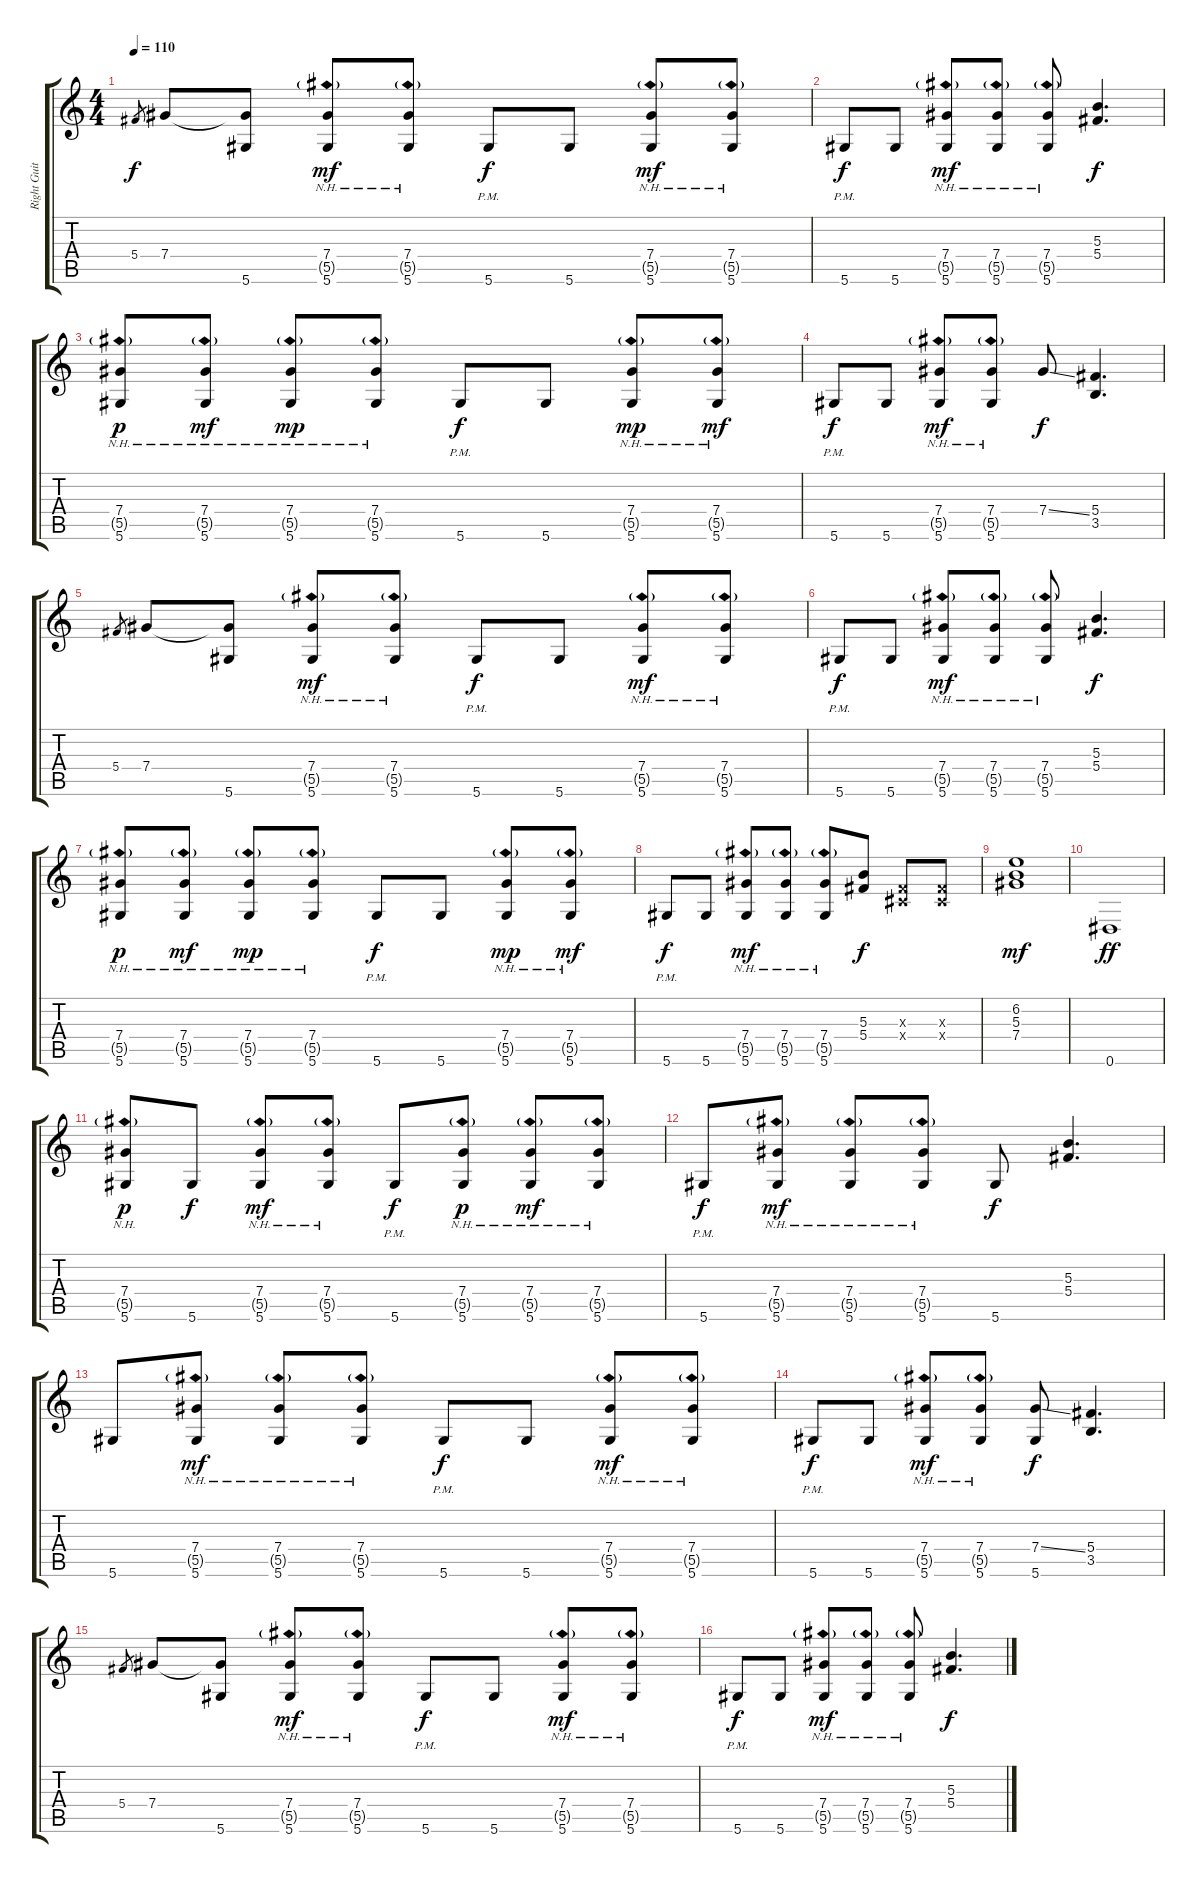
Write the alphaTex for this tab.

\track ("Right Guitar" "Right Guit") {instrument overdrivenguitar}
\staff {score tabs}
\tuning (Eb4 Bb3 Gb3 Db3 Ab2 Eb2) {hide}
\ts (4 4)
\tempo 110
\clef g2
\ks c
5.4.8{gr dy f} 7.4.8 (7.4{t} 5.6).8 (7.4 5.5{nh g} 5.6).8{dy mf} (7.4 5.5{nh g} 5.6).8 5.6{pm}.8{dy f} 5.6.8 (7.4 5.5{nh g} 5.6).8{dy mf} (7.4 5.5{nh g} 5.6).8 |
5.6{pm}.8{dy f} 5.6.8 (7.4 5.5{nh g} 5.6).8{dy mf} (7.4 5.5{nh g} 5.6).8 (7.4 5.5{nh g} 5.6).8 (5.3 5.4).4{d dy f} |
(7.4 5.5{nh g} 5.6).8{dy p} (7.4 5.5{nh g} 5.6).8{dy mf} (7.4 5.5{nh g} 5.6).8{dy mp} (7.4 5.5{nh g} 5.6).8 5.6{pm}.8{dy f} 5.6.8 (7.4 5.5{nh g} 5.6).8{dy mp} (7.4 5.5{nh g} 5.6).8{dy mf} |
5.6{pm}.8{dy f} 5.6.8 (7.4 5.5{nh g} 5.6).8{dy mf} (7.4 5.5{nh g} 5.6).8 7.4{ss}.8{dy f} (5.4 3.5).4{d} |
5.4.8{gr} 7.4.8 (7.4{t} 5.6).8 (7.4 5.5{nh g} 5.6).8{dy mf} (7.4 5.5{nh g} 5.6).8 5.6{pm}.8{dy f} 5.6.8 (7.4 5.5{nh g} 5.6).8{dy mf} (7.4 5.5{nh g} 5.6).8 |
5.6{pm}.8{dy f} 5.6.8 (7.4 5.5{nh g} 5.6).8{dy mf} (7.4 5.5{nh g} 5.6).8 (7.4 5.5{nh g} 5.6).8 (5.3 5.4).4{d dy f} |
(7.4 5.5{nh g} 5.6).8{dy p} (7.4 5.5{nh g} 5.6).8{dy mf} (7.4 5.5{nh g} 5.6).8{dy mp} (7.4 5.5{nh g} 5.6).8 5.6{pm}.8{dy f} 5.6.8 (7.4 5.5{nh g} 5.6).8{dy mp} (7.4 5.5{nh g} 5.6).8{dy mf} |
5.6{pm}.8{dy f} 5.6.8 (7.4 5.5{nh g} 5.6).8{dy mf} (7.4 5.5{nh g} 5.6).8 (7.4 5.5{nh g} 5.6).8 (5.3 5.4).8{dy f} (0.3{x} 0.4{x}).8 (0.3{x} 0.4{x}).8 |
(6.2 5.3 7.4).1{dy mf} |
0.6.1{dy ff} |
(7.4 5.5{nh g} 5.6).8{dy p} 5.6.8{dy f} (7.4 5.5{nh g} 5.6).8{dy mf} (7.4 5.5{nh g} 5.6).8 5.6{pm}.8{dy f} (7.4 5.5{nh g} 5.6).8{dy p} (7.4 5.5{nh g} 5.6).8{dy mf} (7.4 5.5{nh g} 5.6).8 |
5.6{pm}.8{dy f} (7.4 5.5{nh g} 5.6).8{dy mf} (7.4 5.5{nh g} 5.6).8 (7.4 5.5{nh g} 5.6).8 5.6.8{dy f} (5.3 5.4).4{d} |
5.6.8 (7.4 5.5{nh g} 5.6).8{dy mf} (7.4 5.5{nh g} 5.6).8 (7.4 5.5{nh g} 5.6).8 5.6{pm}.8{dy f} 5.6.8 (7.4 5.5{nh g} 5.6).8{dy mf} (7.4 5.5{nh g} 5.6).8 |
5.6{pm}.8{dy f} 5.6.8 (7.4 5.5{nh g} 5.6).8{dy mf} (7.4 5.5{nh g} 5.6).8 (7.4{ss} 5.6).8{dy f} (5.4 3.5).4{d} |
5.4.8{gr} 7.4.8 (7.4{t} 5.6).8 (7.4 5.5{nh g} 5.6).8{dy mf} (7.4 5.5{nh g} 5.6).8 5.6{pm}.8{dy f} 5.6.8 (7.4 5.5{nh g} 5.6).8{dy mf} (7.4 5.5{nh g} 5.6).8 |
5.6{pm}.8{dy f} 5.6.8 (7.4 5.5{nh g} 5.6).8{dy mf} (7.4 5.5{nh g} 5.6).8 (7.4 5.5{nh g} 5.6).8 (5.3 5.4).4{d dy f}
